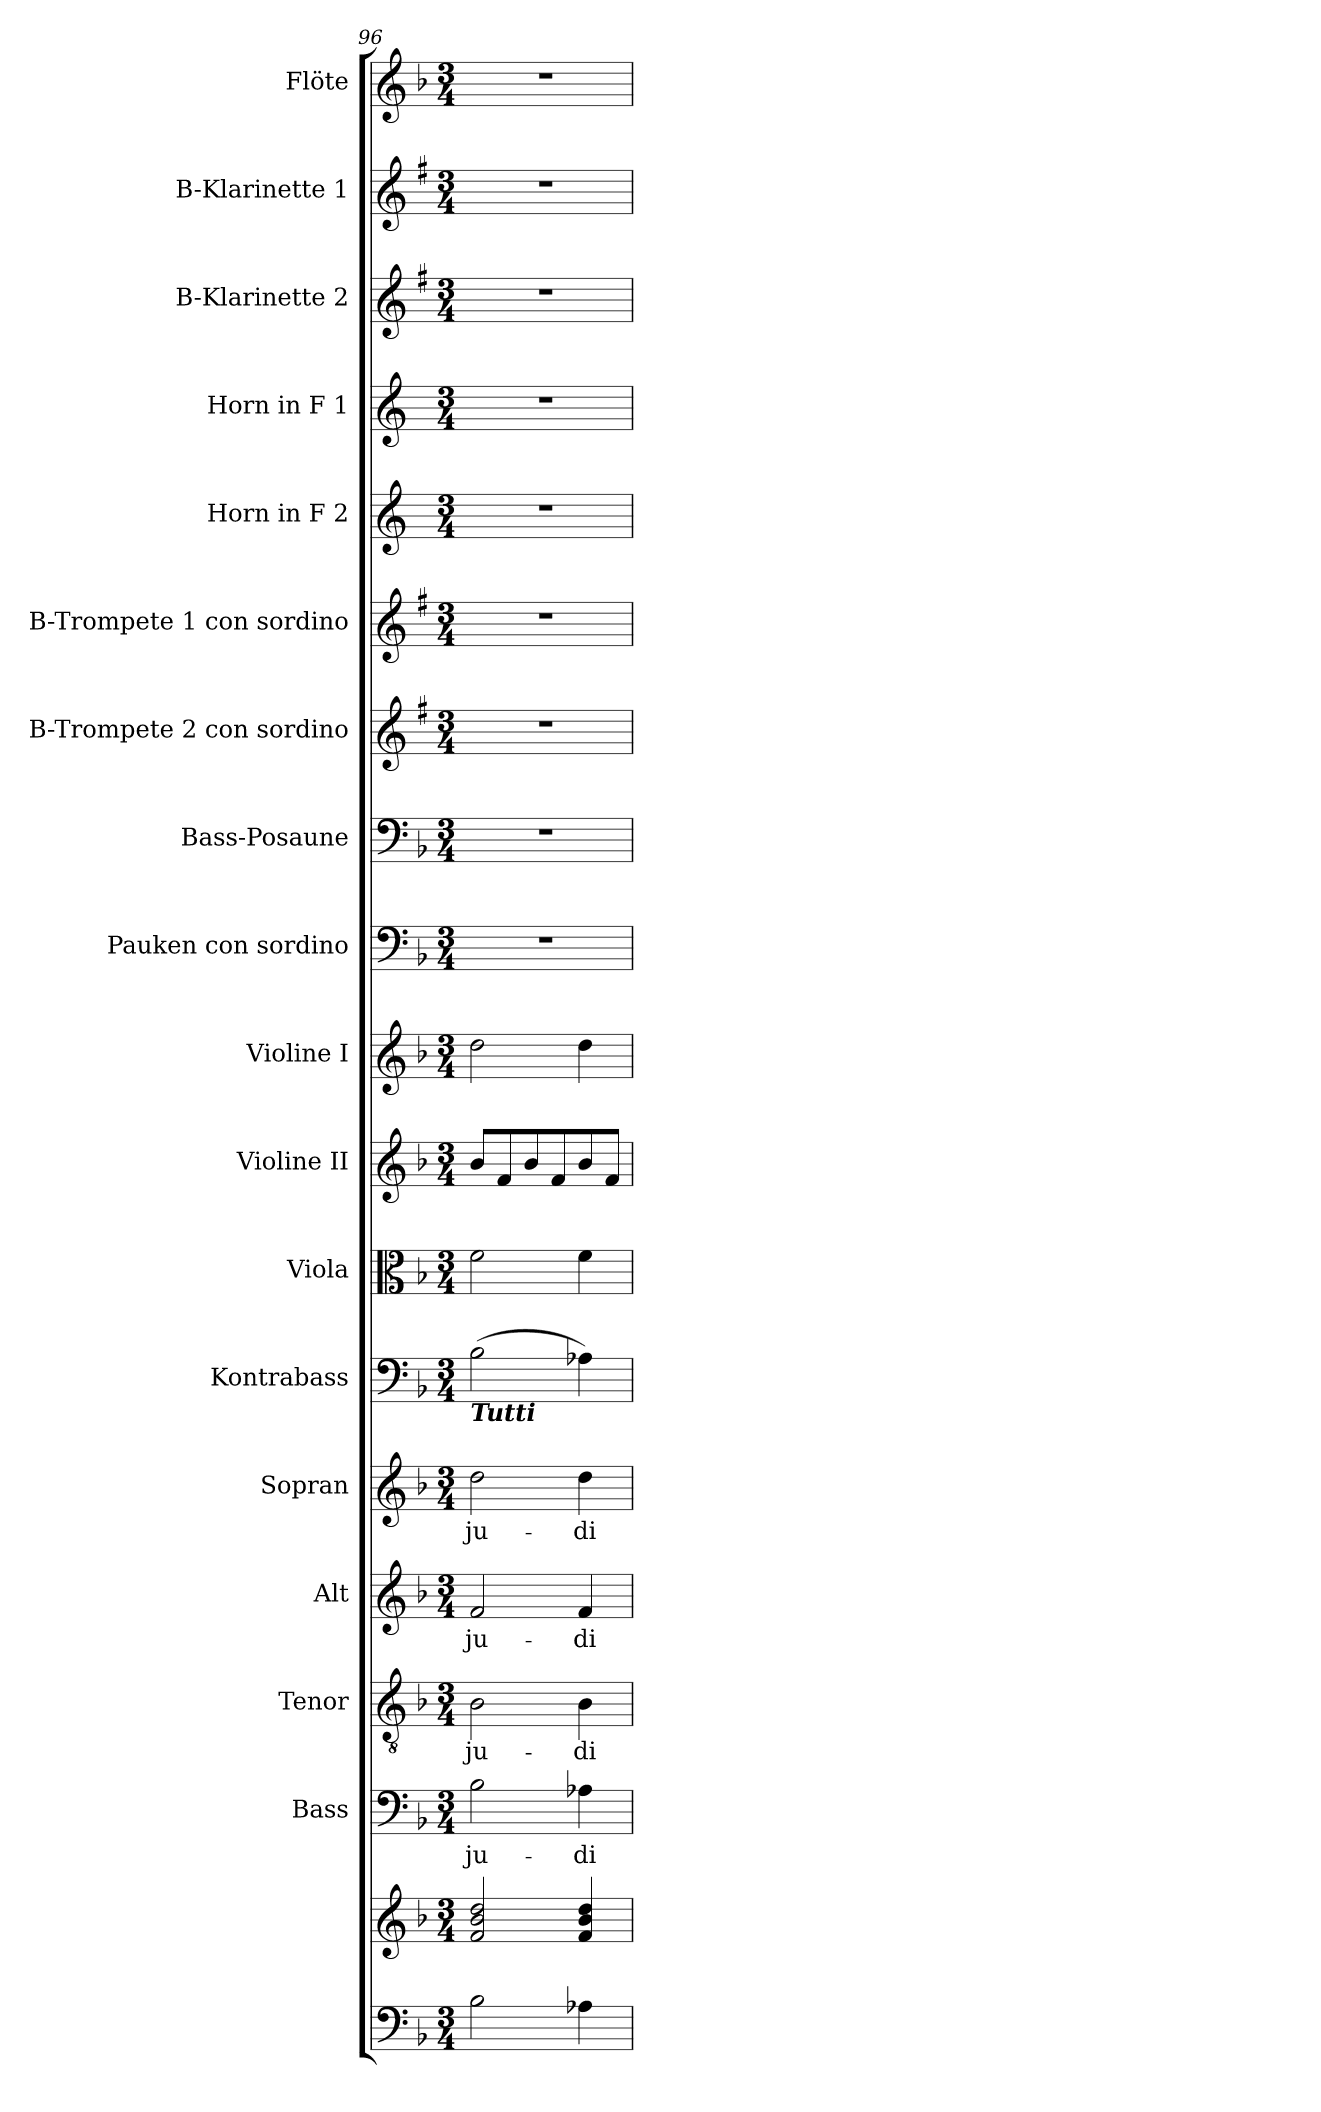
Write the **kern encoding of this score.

**kern	**kern	**kern	**text	**kern	**text	**kern	**text	**kern	**text	**kern	**kern	**kern	**kern	**kern	**kern	**kern	**kern	**kern	**kern	**kern	**kern	**kern
*part18	*part18	*part17	*part17	*part16	*part16	*part15	*part15	*part14	*part14	*part13	*part12	*part11	*part10	*part9	*part8	*part7	*part6	*part5	*part4	*part3	*part2	*part1
*staff19	*staff18	*staff17	*staff17	*staff16	*staff16	*staff15	*staff15	*staff14	*staff14	*staff13	*staff12	*staff11	*staff10	*staff9	*staff8	*staff7	*staff6	*staff5	*staff4	*staff3	*staff2	*staff1
*	*	*I"Bass	*	*I"Tenor	*	*I"Alt	*	*I"Sopran	*	*I"Kontrabass	*I"Viola	*I"Violine II	*I"Violine I	*I"Pauken con sordino	*I"Bass-Posaune	*I"B-Trompete 2 con sordino	*I"B-Trompete 1 con sordino	*I"Horn in F 2	*I"Horn in F 1	*I"B-Klarinette 2	*I"B-Klarinette 1	*I"Flöte
*	*	*I'B.	*	*I'T.	*	*I'A.	*	*I'S.	*	*I'Kb.	*I'Vla.	*I'Vl. II	*I'Vl. I	*I'Pk.	*I'B. Pos.	*I'B Trp. 2	*I'B Trp. 1	*	*	*I'B Kl. 2	*I'B Kl. 1	*I'Fl.
*clefF4	*clefG2	*clefF4	*	*clefGv2	*	*clefG2	*	*clefG2	*	*clefF4	*clefC3	*clefG2	*clefG2	*clefF4	*clefF4	*clefG2	*clefG2	*clefG2	*clefG2	*clefG2	*clefG2	*clefG2
*	*	*	*	*	*	*	*	*	*	*ITrd7c12	*	*	*	*	*	*ITrd1c2	*ITrd1c2	*ITrd4c7	*ITrd4c7	*ITrd1c2	*ITrd1c2	*
*k[b-]	*k[b-]	*k[b-]	*	*k[b-]	*	*k[b-]	*	*k[b-]	*	*k[b-]	*k[b-]	*k[b-]	*k[b-]	*k[b-]	*k[b-]	*k[b-]	*k[b-]	*k[b-]	*k[b-]	*k[b-]	*k[b-]	*k[b-]
*F:	*F:	*F:	*	*F:	*	*F:	*	*F:	*	*F:	*F:	*F:	*F:	*F:	*F:	*F:	*F:	*F:	*F:	*F:	*F:	*F:
*M3/4	*M3/4	*M3/4	*	*M3/4	*	*M3/4	*	*M3/4	*	*M3/4	*M3/4	*M3/4	*M3/4	*M3/4	*M3/4	*M3/4	*M3/4	*M3/4	*M3/4	*M3/4	*M3/4	*M3/4
=96	=96	=96	=96	=96	=96	=96	=96	=96	=96	=96	=96	=96	=96	=96	=96	=96	=96	=96	=96	=96	=96	=96
!	!	!	!	!	!	!	!	!	!	!LO:TX:b:Bi:t=Tutti	!	!	!	!	!	!	!	!	!	!	!	!
!	!	!	!LO:LY:b	!	!LO:LY:b	!	!LO:LY:b	!	!LO:LY:b	!	!	!	!	!	!	!	!	!	!	!	!	!
2B-\	2f/ 2b-/ 2dd/	2B-\	ju-	2B-\	ju-	2f/	ju-	2dd\	ju-	(>2BB-\	2f\	8b-/L	2dd\	2.r	2.r	2.r	2.r	2.r	2.r	2.r	2.r	2.r
.	.	.	.	.	.	.	.	.	.	.	.	8f/	.	.	.	.	.	.	.	.	.	.
.	.	.	.	.	.	.	.	.	.	.	.	8b-/	.	.	.	.	.	.	.	.	.	.
.	.	.	.	.	.	.	.	.	.	.	.	8f/	.	.	.	.	.	.	.	.	.	.
!	!	!	!LO:LY:b	!	!LO:LY:b	!	!LO:LY:b	!	!LO:LY:b	!	!	!	!	!	!	!	!	!	!	!	!	!
4A-X\	4f/ 4b-/ 4dd/	4A-X\	-di-	4B-\	-di-	4f/	-di-	4dd\	-di-	4AA-X\)	4f\	8b-/	4dd\	.	.	.	.	.	.	.	.	.
.	.	.	.	.	.	.	.	.	.	.	.	8f/J	.	.	.	.	.	.	.	.	.	.
=	=	=	=	=	=	=	=	=	=	=	=	=	=	=	=	=	=	=	=	=	=	=
*-	*-	*-	*-	*-	*-	*-	*-	*-	*-	*-	*-	*-	*-	*-	*-	*-	*-	*-	*-	*-	*-	*-
